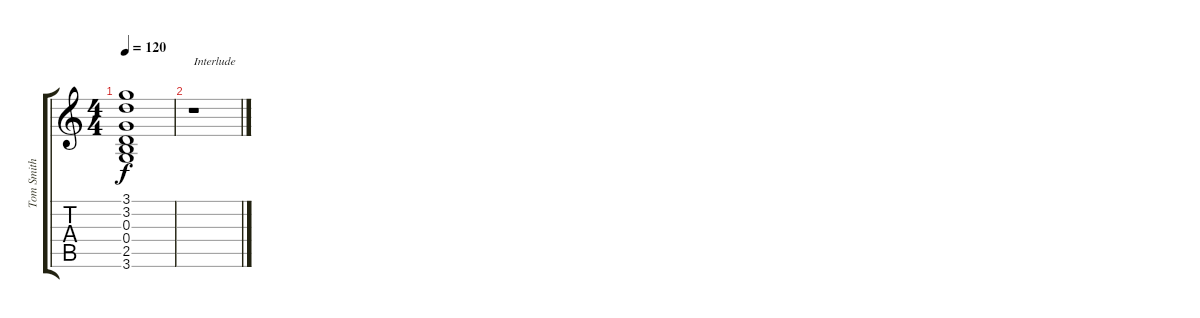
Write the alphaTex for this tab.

\track ("Tom Smith" "Tom Smith") {instrument electricguitarclean}
\staff {score tabs}
\tuning (E4 B3 G3 D3 A2 E2) {hide}
\ts (4 4)
\tempo 120
\clef g2
\ks c
(3.1 3.2 0.3 0.4 2.5 3.6).1{dy f} |
r.1{txt "Interlude"}
